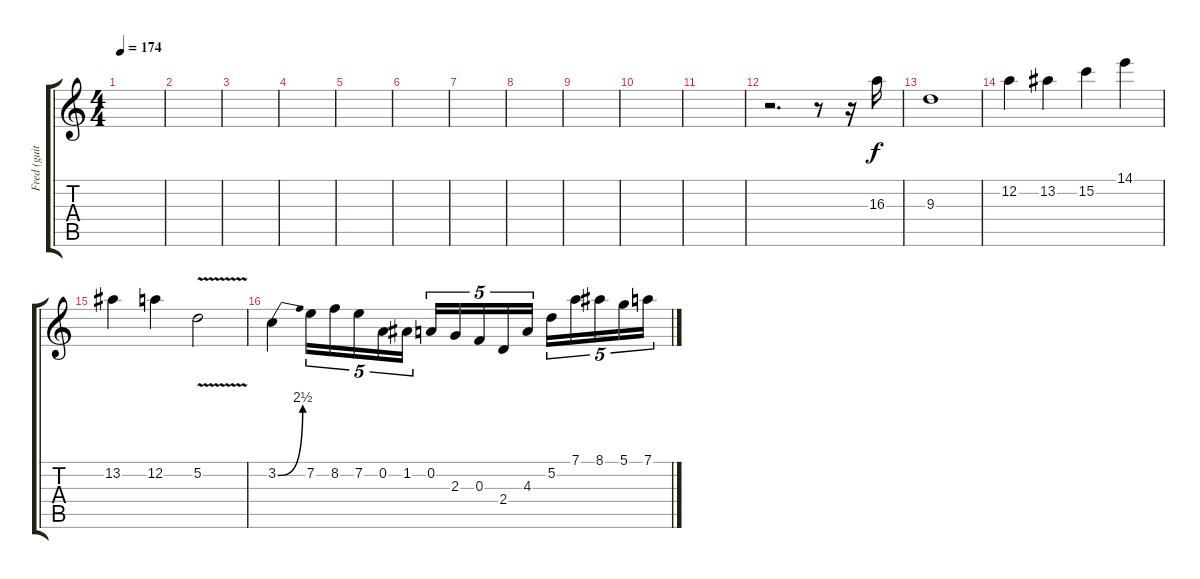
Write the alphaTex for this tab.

\track ("Fred (guitar II)" "Fred (guit") {instrument overdrivenguitar}
\staff {score tabs}
\tuning (D4 A3 F3 C3 G2 D2) {hide}
\ts (4 4)
\tempo 174
\clef g2
\ks c
|
|
|
|
|
|
|
|
|
|
|
r.2{d} r.8 r.16 16.3.16 |
9.3.1 |
12.2.4 13.2.4 15.2.4 14.1.4 |
13.2.4 12.2.4 5.2{v}.2 |
3.2{be (bend 0 0 60 10)}.4 7.2.16{tu (5 4)} 8.2.16{tu (5 4)} 7.2.16{tu (5 4)} 0.2.16{tu (5 4)} 1.2.16{tu (5 4)} 0.2.16{tu (5 4)} 2.3.16{tu (5 4)} 0.3.16{tu (5 4)} 2.4.16{tu (5 4)} 4.3.16{tu (5 4)} 5.2.16{tu (5 4)} 7.1.16{tu (5 4)} 8.1.16{tu (5 4)} 5.1.16{tu (5 4)} 7.1.16{tu (5 4)}
